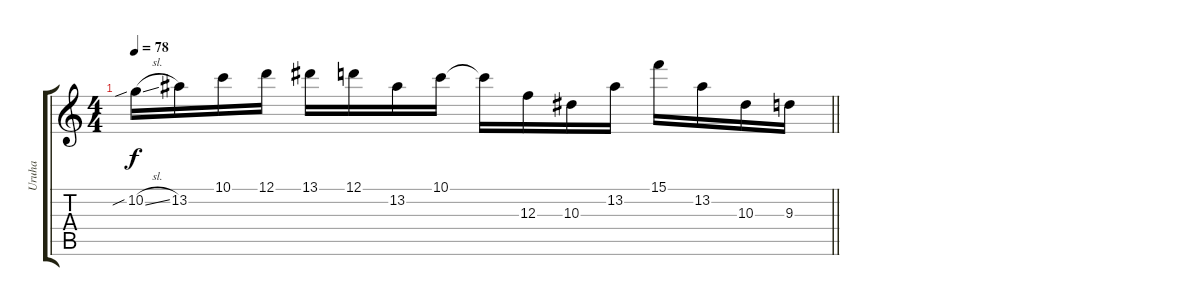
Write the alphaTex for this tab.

\track ("Uruha" "Uruha") {instrument overdrivenguitar}
\staff {score tabs}
\tuning (D4 A3 F3 C3 G2 D2) {hide}
\ts (4 4)
\tempo 78
\clef g2
\barLineRight lightlight
\ks c
10.2{sib sl}.16{dy f} 13.2.16 10.1.16 12.1.16 13.1.16 12.1.16 13.2.16 10.1.16 10.1{t}.16 12.3.16 10.3.16 13.2.16 15.1.16 13.2.16 10.3.16 9.3.16
